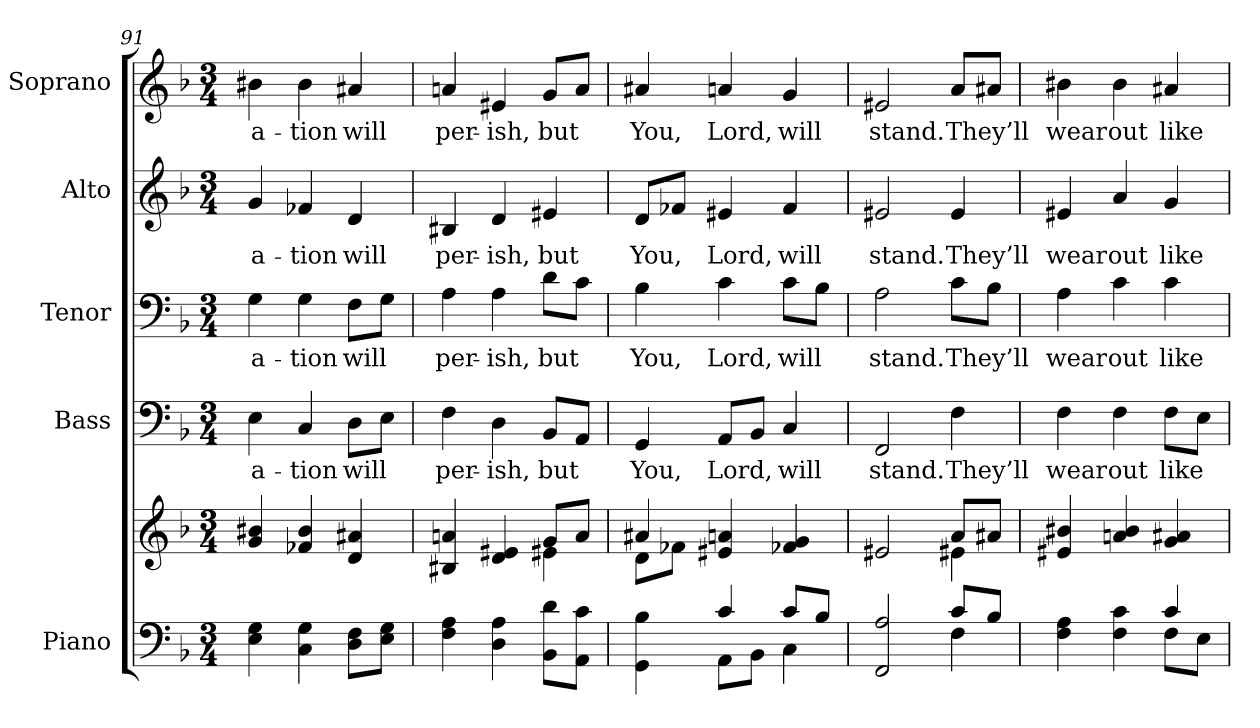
**kern	**kern	**kern	**text	**kern	**text	**kern	**text	**kern	**text
*part5	*part5	*part4	*part4	*part3	*part3	*part2	*part2	*part1	*part1
*staff6	*staff5	*staff4	*staff4	*staff3	*staff3	*staff2	*staff2	*staff1	*staff1
*I"Piano	*	*I"Bass	*	*I"Tenor	*	*I"Alto	*	*I"Soprano	*
*I'Pno.	*	*I'B.	*	*I'T.	*	*I'A.	*	*I'S.	*
*clefF4	*clefG2	*clefF4	*	*clefF4	*	*clefG2	*	*clefG2	*
*k[b-]	*k[b-]	*k[b-]	*	*k[b-]	*	*k[b-]	*	*k[b-]	*
*F:	*F:	*F:	*	*F:	*	*F:	*	*F:	*
*M3/4	*M3/4	*M3/4	*	*M3/4	*	*M3/4	*	*M3/4	*
=91	=91	=91	=91	=91	=91	=91	=91	=91	=91
!	!	!	!LO:LY:b:color=#000000	!	!	!	!	!	!
!	!	!	!	!	!LO:LY:b:color=#000000	!	!	!	!
!	!	!	!	!	!	!	!LO:LY:b:color=#000000	!	!
!	!	!	!	!	!	!	!	!	!LO:LY:b:color=#000000
4Ei\ 4Gi	4gi/ 4b#Xi	4Ei\	-a-	4Gi\	-a-	4gi/	-a-	4b#Xi\	-a-
!	!	!	!LO:LY:b:color=#000000	!	!	!	!	!	!
!	!	!	!	!	!LO:LY:b:color=#000000	!	!	!	!
!	!	!	!	!	!	!	!LO:LY:b:color=#000000	!	!
!	!	!	!	!	!	!	!	!	!LO:LY:b:color=#000000
4Ci\ 4Gi	4f-Xi/ 4b#i	4Ci/	-tion	4Gi\	-tion	4f-Xi/	-tion	4b#i\	-tion
!	!	!	!LO:LY:b:color=#000000	!	!	!	!	!	!
!	!	!	!	!	!LO:LY:b:color=#000000	!	!	!	!
!	!	!	!	!	!	!	!LO:LY:b:color=#000000	!	!
!	!	!	!	!	!	!	!	!	!LO:LY:b:color=#000000
8Di\ 8FiL	4di/ 4a#Xi	8Di\L	will	8Fi\L	will	4di/	will	4a#Xi/	will
8Ei\ 8GiJ	.	8Ei\J	.	8Gi\J	.	.	.	.	.
=92	=92	=92	=92	=92	=92	=92	=92	=92	=92
*	*^	*	*	*	*	*	*	*	*
!	!	!	!	!LO:LY:b:color=#000000	!	!	!	!	!	!
!	!	!	!	!	!	!LO:LY:b:color=#000000	!	!	!	!
!	!	!	!	!	!	!	!	!LO:LY:b:color=#000000	!	!
!	!	!	!	!	!	!	!	!	!	!LO:LY:b:color=#000000
4Fi\ 4Ai	4B#Xi/ 4ani	2ryy	4Fi\	per-	4Ai\	per-	4B#Xi/	per-	4ani/	per-
!	!	!	!	!LO:LY:b:color=#000000	!	!	!	!	!	!
!	!	!	!	!	!	!LO:LY:b:color=#000000	!	!	!	!
!	!	!	!	!	!	!	!	!LO:LY:b:color=#000000	!	!
!	!	!	!	!	!	!	!	!	!	!LO:LY:b:color=#000000
4Di\ 4Ai	4di/ 4e#Xi	.	4Di\	-ish,	4Ai\	-ish,	4di/	-ish,	4e#Xi/	-ish,
!	!	!	!	!LO:LY:b:color=#000000	!	!	!	!	!	!
!	!	!	!	!	!	!LO:LY:b:color=#000000	!	!	!	!
!	!	!	!	!	!	!	!	!LO:LY:b:color=#000000	!	!
!	!	!	!	!	!	!	!	!	!	!LO:LY:b:color=#000000
8BB-i\ 8diL	8gi/L	4e#Xi\	8BB-i/L	but	8di\L	but	4e#Xi/	but	8gi/L	but
8AAi\ 8ciJ	8ai/J	.	8AAi/J	.	8ci\J	.	.	.	8ai/J	.
=93	=93	=93	=93	=93	=93	=93	=93	=93	=93	=93
*^	*	*	*	*	*	*	*	*	*	*
!	!	!	!	!	!LO:LY:b:color=#000000	!	!	!	!	!	!
!	!	!	!	!	!	!	!LO:LY:b:color=#000000	!	!	!	!
!	!	!	!	!	!	!	!	!	!LO:LY:b:color=#000000	!	!
!	!	!	!	!	!	!	!	!	!	!	!LO:LY:b:color=#000000
4GGi\ 4B-i	4ryy	4a#Xi/	8di\L	4GGi/	You,	4B-i\	You,	8di/L	You,	4a#Xi/	You,
.	.	.	8f-Xi\J	.	.	.	.	8f-Xi/J	.	.	.
!	!	!	!	!	!LO:LY:b:color=#000000	!	!	!	!	!	!
!	!	!	!	!	!	!	!LO:LY:b:color=#000000	!	!	!	!
!	!	!	!	!	!	!	!	!	!LO:LY:b:color=#000000	!	!
!	!	!	!	!	!	!	!	!	!	!	!LO:LY:b:color=#000000
4ci/	8AAi\L	4e#Xi/ 4ani	4ryy	8AAi/L	Lord,	4ci\	Lord,	4e#Xi/	Lord,	4ani/	Lord,
.	8BB-i\J	.	.	8BB-i/J	.	.	.	.	.	.	.
!	!	!	!	!	!LO:LY:b:color=#000000	!	!	!	!	!	!
!	!	!	!	!	!	!	!LO:LY:b:color=#000000	!	!	!	!
!	!	!	!	!	!	!	!	!	!LO:LY:b:color=#000000	!	!
!	!	!	!	!	!	!	!	!	!	!	!LO:LY:b:color=#000000
8ci/L	4Ci\	4f-Xi/ 4gi	4ryy	4Ci/	will	8ci\L	will	4f-i/	will	4gi/	will
8B-i/J	.	.	.	.	.	8B-i\J	.	.	.	.	.
!!LO:LB:g=z
=94	=94	=94	=94	=94	=94	=94	=94	=94	=94	=94	=94
!	!	!	!	!	!LO:LY:b:color=#000000	!	!	!	!	!	!
!	!	!	!	!	!	!	!LO:LY:b:color=#000000	!	!	!	!
!	!	!	!	!	!	!	!	!	!LO:LY:b:color=#000000	!	!
!	!	!	!	!	!	!	!	!	!	!	!LO:LY:b:color=#000000
2FFi/ 2Ai	2ryy	2e#Xi/	2ryy	2FFi/	stand.	2Ai\	stand.	2e#Xi/	stand.	2e#Xi/	stand.
!	!	!	!	!	!LO:LY:b:color=#000000	!	!	!	!	!	!
!	!	!	!	!	!	!	!LO:LY:b:color=#000000	!	!	!	!
!	!	!	!	!	!	!	!	!	!LO:LY:b:color=#000000	!	!
!	!	!	!	!	!	!	!	!	!	!	!LO:LY:b:color=#000000
8ci/L	4Fi\	8ai/L	4e#Xi\	4Fi\	They’ll	8ci\L	They’ll	4e#i/	They’ll	8ai/L	They’ll
8B-i/J	.	8a#Xi/J	.	.	.	8B-i\J	.	.	.	8a#Xi/J	.
*	*	*v	*v	*	*	*	*	*	*	*	*
=95	=95	=95	=95	=95	=95	=95	=95	=95	=95	=95
!	!	!	!	!LO:LY:b:color=#000000	!	!	!	!	!	!
!	!	!	!	!	!	!LO:LY:b:color=#000000	!	!	!	!
!	!	!	!	!	!	!	!	!LO:LY:b:color=#000000	!	!
!	!	!	!	!	!	!	!	!	!	!LO:LY:b:color=#000000
4Fi\ 4Ai	2ryy	4e#Xi/ 4b#Xi	4Fi\	wear	4Ai\	wear	4e#Xi/	wear	4b#Xi\	wear
!	!	!	!	!LO:LY:b:color=#000000	!	!	!	!	!	!
!	!	!	!	!	!	!LO:LY:b:color=#000000	!	!	!	!
!	!	!	!	!	!	!	!	!LO:LY:b:color=#000000	!	!
!	!	!	!	!	!	!	!	!	!	!LO:LY:b:color=#000000
4Fi\ 4ci	.	4ani/ 4b#i	4Fi\	out	4ci\	out	4ai/	out	4b#i\	out
!	!	!	!	!LO:LY:b:color=#000000	!	!	!	!	!	!
!	!	!	!	!	!	!LO:LY:b:color=#000000	!	!	!	!
!	!	!	!	!	!	!	!	!LO:LY:b:color=#000000	!	!
!	!	!	!	!	!	!	!	!	!	!LO:LY:b:color=#000000
4ci/	8Fi\L	4gi/ 4a#Xi	8Fi\L	like	4ci\	like	4gi/	like	4a#Xi/	like
.	8Ei\J	.	8Ei\J	.	.	.	.	.	.	.
*v	*v	*	*	*	*	*	*	*	*	*
=	=	=	=	=	=	=	=	=	=
*-	*-	*-	*-	*-	*-	*-	*-	*-	*-
